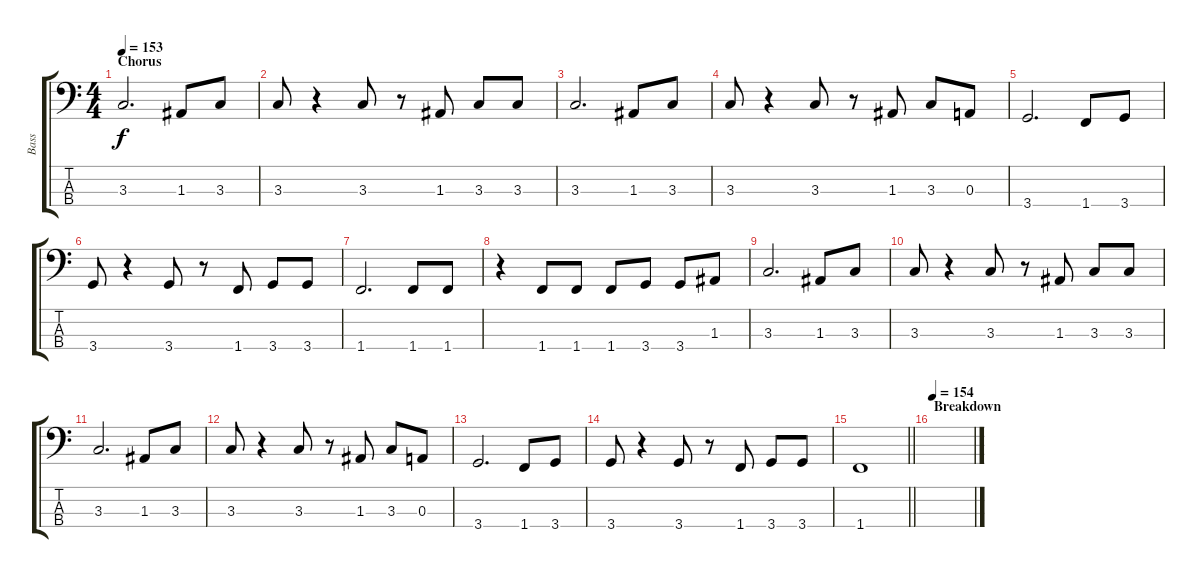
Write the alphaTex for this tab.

\track ("Bass" "Bass") {instrument electricbassfinger}
\staff {score tabs}
\tuning (G2 D2 A1 E1) {hide}
\ts (4 4)
\section ("" "Chorus")
\tempo 153
\clef f4
\ks c
3.3.2{d dy f} 1.3.8 3.3.8 |
3.3.8 r.4 3.3.8 r.8 1.3.8 3.3.8 3.3.8 |
3.3.2{d} 1.3.8 3.3.8 |
3.3.8 r.4 3.3.8 r.8 1.3.8 3.3.8 0.3.8 |
3.4.2{d} 1.4.8 3.4.8 |
3.4.8 r.4 3.4.8 r.8 1.4.8 3.4.8 3.4.8 |
1.4.2{d} 1.4.8 1.4.8 |
r.4 1.4.8 1.4.8 1.4.8 3.4.8 3.4.8 1.3.8 |
3.3.2{d} 1.3.8 3.3.8 |
3.3.8 r.4 3.3.8 r.8 1.3.8 3.3.8 3.3.8 |
3.3.2{d} 1.3.8 3.3.8 |
3.3.8 r.4 3.3.8 r.8 1.3.8 3.3.8 0.3.8 |
3.4.2{d} 1.4.8 3.4.8 |
3.4.8 r.4 3.4.8 r.8 1.4.8 3.4.8 3.4.8 |
\barLineRight lightlight
1.4.1 |
\section ("" "Breakdown")
\tempo 154
